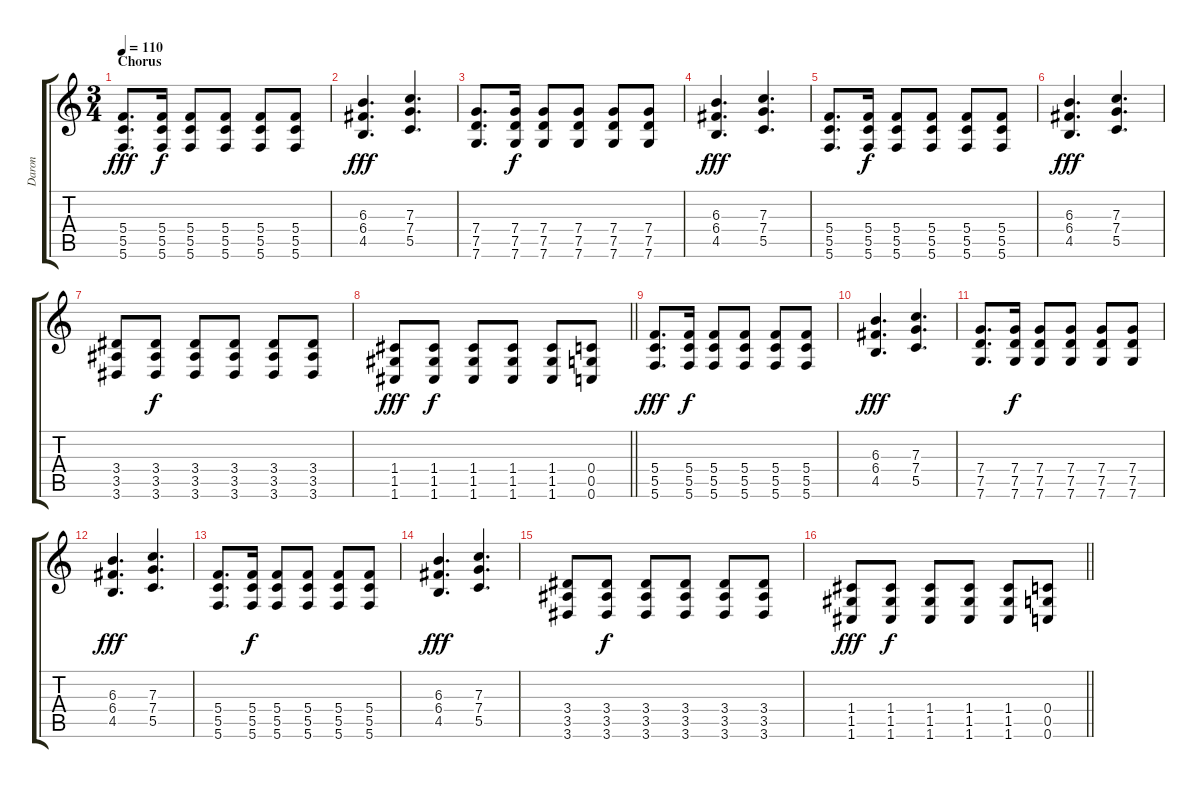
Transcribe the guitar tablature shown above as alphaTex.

\track ("Daron" "Daron") {instrument distortionguitar}
\staff {score tabs}
\tuning (D4 A3 F3 C3 G2 C2) {hide}
\ts (3 4)
\section ("" "Chorus")
\tempo 110
\clef g2
\ks c
(5.4 5.5 5.6).8{d dy fff} (5.4 5.5 5.6).16{dy f} (5.4 5.5 5.6).8 (5.4 5.5 5.6).8 (5.4 5.5 5.6).8 (5.4 5.5 5.6).8 |
(6.3 6.4 4.5).4{d dy fff} (7.3 7.4 5.5).4{d} |
(7.4 7.5 7.6).8{d} (7.4 7.5 7.6).16{dy f} (7.4 7.5 7.6).8 (7.4 7.5 7.6).8 (7.4 7.5 7.6).8 (7.4 7.5 7.6).8 |
(6.3 6.4 4.5).4{d dy fff} (7.3 7.4 5.5).4{d} |
(5.4 5.5 5.6).8{d} (5.4 5.5 5.6).16{dy f} (5.4 5.5 5.6).8 (5.4 5.5 5.6).8 (5.4 5.5 5.6).8 (5.4 5.5 5.6).8 |
(6.3 6.4 4.5).4{d dy fff} (7.3 7.4 5.5).4{d} |
(3.4 3.5 3.6).8 (3.4 3.5 3.6).8{dy f} (3.4 3.5 3.6).8 (3.4 3.5 3.6).8 (3.4 3.5 3.6).8 (3.4 3.5 3.6).8 |
\barLineRight lightlight
(1.4 1.5 1.6).8{dy fff} (1.4 1.5 1.6).8{dy f} (1.4 1.5 1.6).8 (1.4 1.5 1.6).8 (1.4 1.5 1.6).8 (0.4 0.5 0.6).8 |
(5.4 5.5 5.6).8{d dy fff} (5.4 5.5 5.6).16{dy f} (5.4 5.5 5.6).8 (5.4 5.5 5.6).8 (5.4 5.5 5.6).8 (5.4 5.5 5.6).8 |
(6.3 6.4 4.5).4{d dy fff} (7.3 7.4 5.5).4{d} |
(7.4 7.5 7.6).8{d} (7.4 7.5 7.6).16{dy f} (7.4 7.5 7.6).8 (7.4 7.5 7.6).8 (7.4 7.5 7.6).8 (7.4 7.5 7.6).8 |
(6.3 6.4 4.5).4{d dy fff} (7.3 7.4 5.5).4{d} |
(5.4 5.5 5.6).8{d} (5.4 5.5 5.6).16{dy f} (5.4 5.5 5.6).8 (5.4 5.5 5.6).8 (5.4 5.5 5.6).8 (5.4 5.5 5.6).8 |
(6.3 6.4 4.5).4{d dy fff} (7.3 7.4 5.5).4{d} |
(3.4 3.5 3.6).8 (3.4 3.5 3.6).8{dy f} (3.4 3.5 3.6).8 (3.4 3.5 3.6).8 (3.4 3.5 3.6).8 (3.4 3.5 3.6).8 |
\barLineRight lightlight
(1.4 1.5 1.6).8{dy fff} (1.4 1.5 1.6).8{dy f} (1.4 1.5 1.6).8 (1.4 1.5 1.6).8 (1.4 1.5 1.6).8 (0.4 0.5 0.6).8
